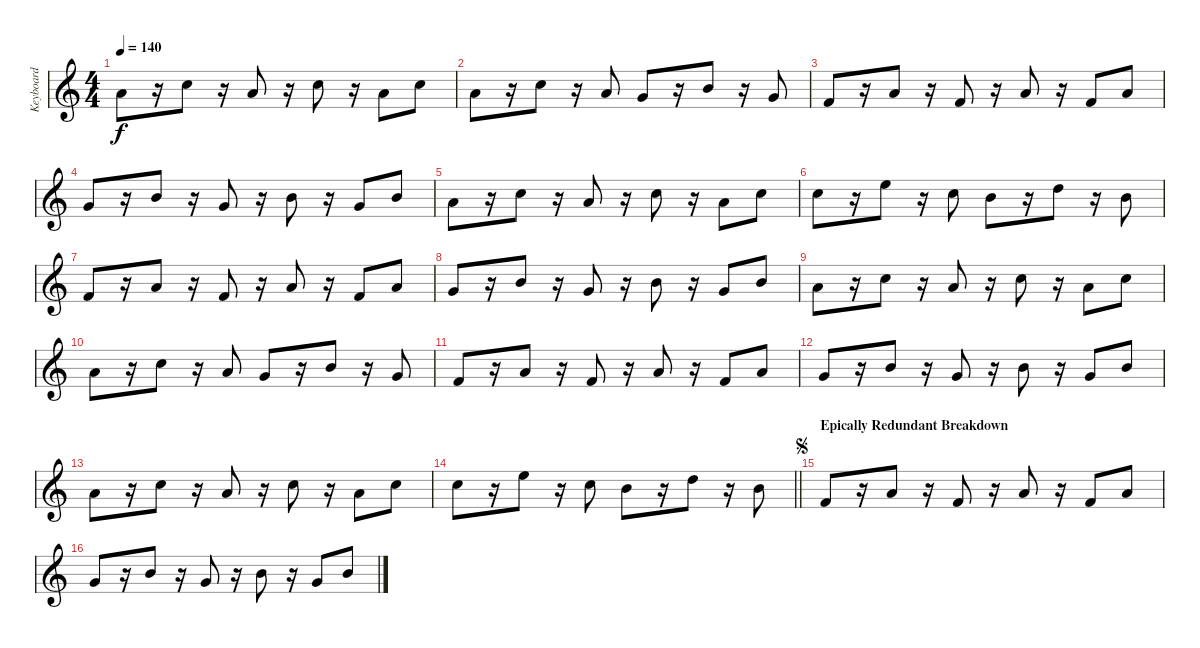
\track ("Keyboard" "Keyboard") {instrument lead2sawtooth}
\staff {score}
\tuning (E4 B3 G3 D3 A2 D2) {hide}
\ts (4 4)
\tempo 140
\clef g2
\ks c
10.2.8{dy f} r.16 13.2.8 r.16 10.2.8 r.16 13.2.8 r.16 10.2.8 13.2.8 |
10.2.8 r.16 13.2.8 r.16 10.2.8 8.2.8 r.16 12.2.8 r.16 8.2.8 |
6.2.8 r.16 10.2.8 r.16 6.2.8 r.16 10.2.8 r.16 6.2.8 10.2.8 |
8.2.8 r.16 12.2.8 r.16 8.2.8 r.16 12.2.8 r.16 8.2.8 12.2.8 |
10.2.8 r.16 13.2.8 r.16 10.2.8 r.16 13.2.8 r.16 10.2.8 13.2.8 |
13.2.8 r.16 12.1.8 r.16 13.2.8 12.2.8 r.16 10.1.8 r.16 12.2.8 |
6.2.8 r.16 10.2.8 r.16 6.2.8 r.16 10.2.8 r.16 6.2.8 10.2.8 |
8.2.8 r.16 12.2.8 r.16 8.2.8 r.16 12.2.8 r.16 8.2.8 12.2.8 |
10.2.8 r.16 13.2.8 r.16 10.2.8 r.16 13.2.8 r.16 10.2.8 13.2.8 |
10.2.8 r.16 13.2.8 r.16 10.2.8 8.2.8 r.16 12.2.8 r.16 8.2.8 |
6.2.8 r.16 10.2.8 r.16 6.2.8 r.16 10.2.8 r.16 6.2.8 10.2.8 |
8.2.8 r.16 12.2.8 r.16 8.2.8 r.16 12.2.8 r.16 8.2.8 12.2.8 |
10.2.8 r.16 13.2.8 r.16 10.2.8 r.16 13.2.8 r.16 10.2.8 13.2.8 |
\barLineRight lightlight
13.2.8 r.16 12.1.8 r.16 13.2.8 12.2.8 r.16 10.1.8 r.16 12.2.8 |
\section ("" "Epically Redundant Breakdown")
\jump segno
6.2.8{volume 11} r.16 10.2.8 r.16 6.2.8 r.16 10.2.8 r.16 6.2.8 10.2.8 |
8.2.8 r.16 12.2.8 r.16 8.2.8 r.16 12.2.8 r.16 8.2.8 12.2.8
